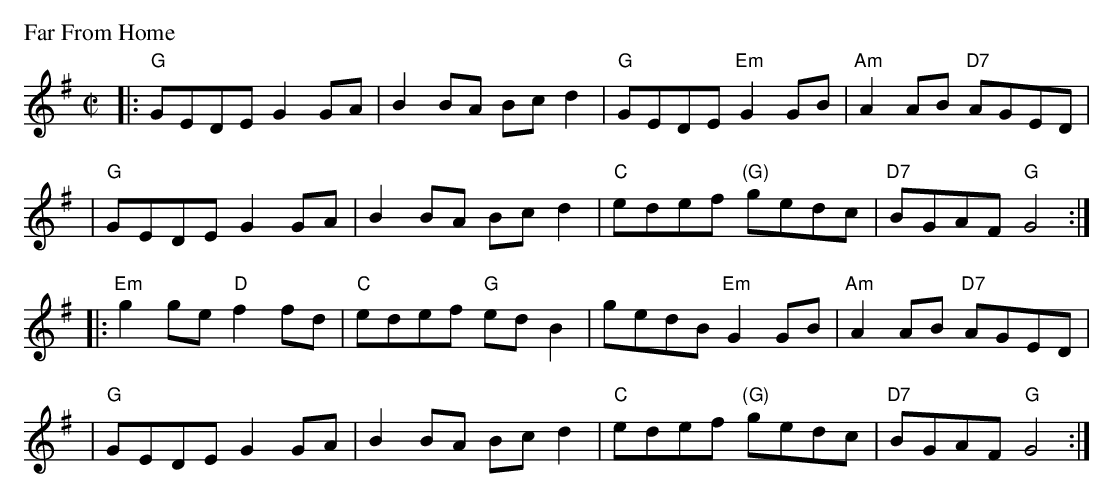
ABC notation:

X:1
P: Far From Home
M: C|
L: 1/8
K: G
|: "G"GEDE G2GA | B2BA Bcd2 | "G"GEDE "Em"G2GB | "Am"A2AB "D7"AGED |
|  "G"GEDE G2GA | B2BA Bcd2 | "C"edef "(G)"gedc | "D7"BGAF "G"G4 :|
|: "Em"g2ge "D"f2fd | "C"edef "G"edB2 | gedB "Em"G2GB | "Am"A2AB "D7"AGED |
|  "G"GEDE G2GA | B2BA Bcd2 | "C"edef "(G)"gedc | "D7"BGAF "G"G4 :|
